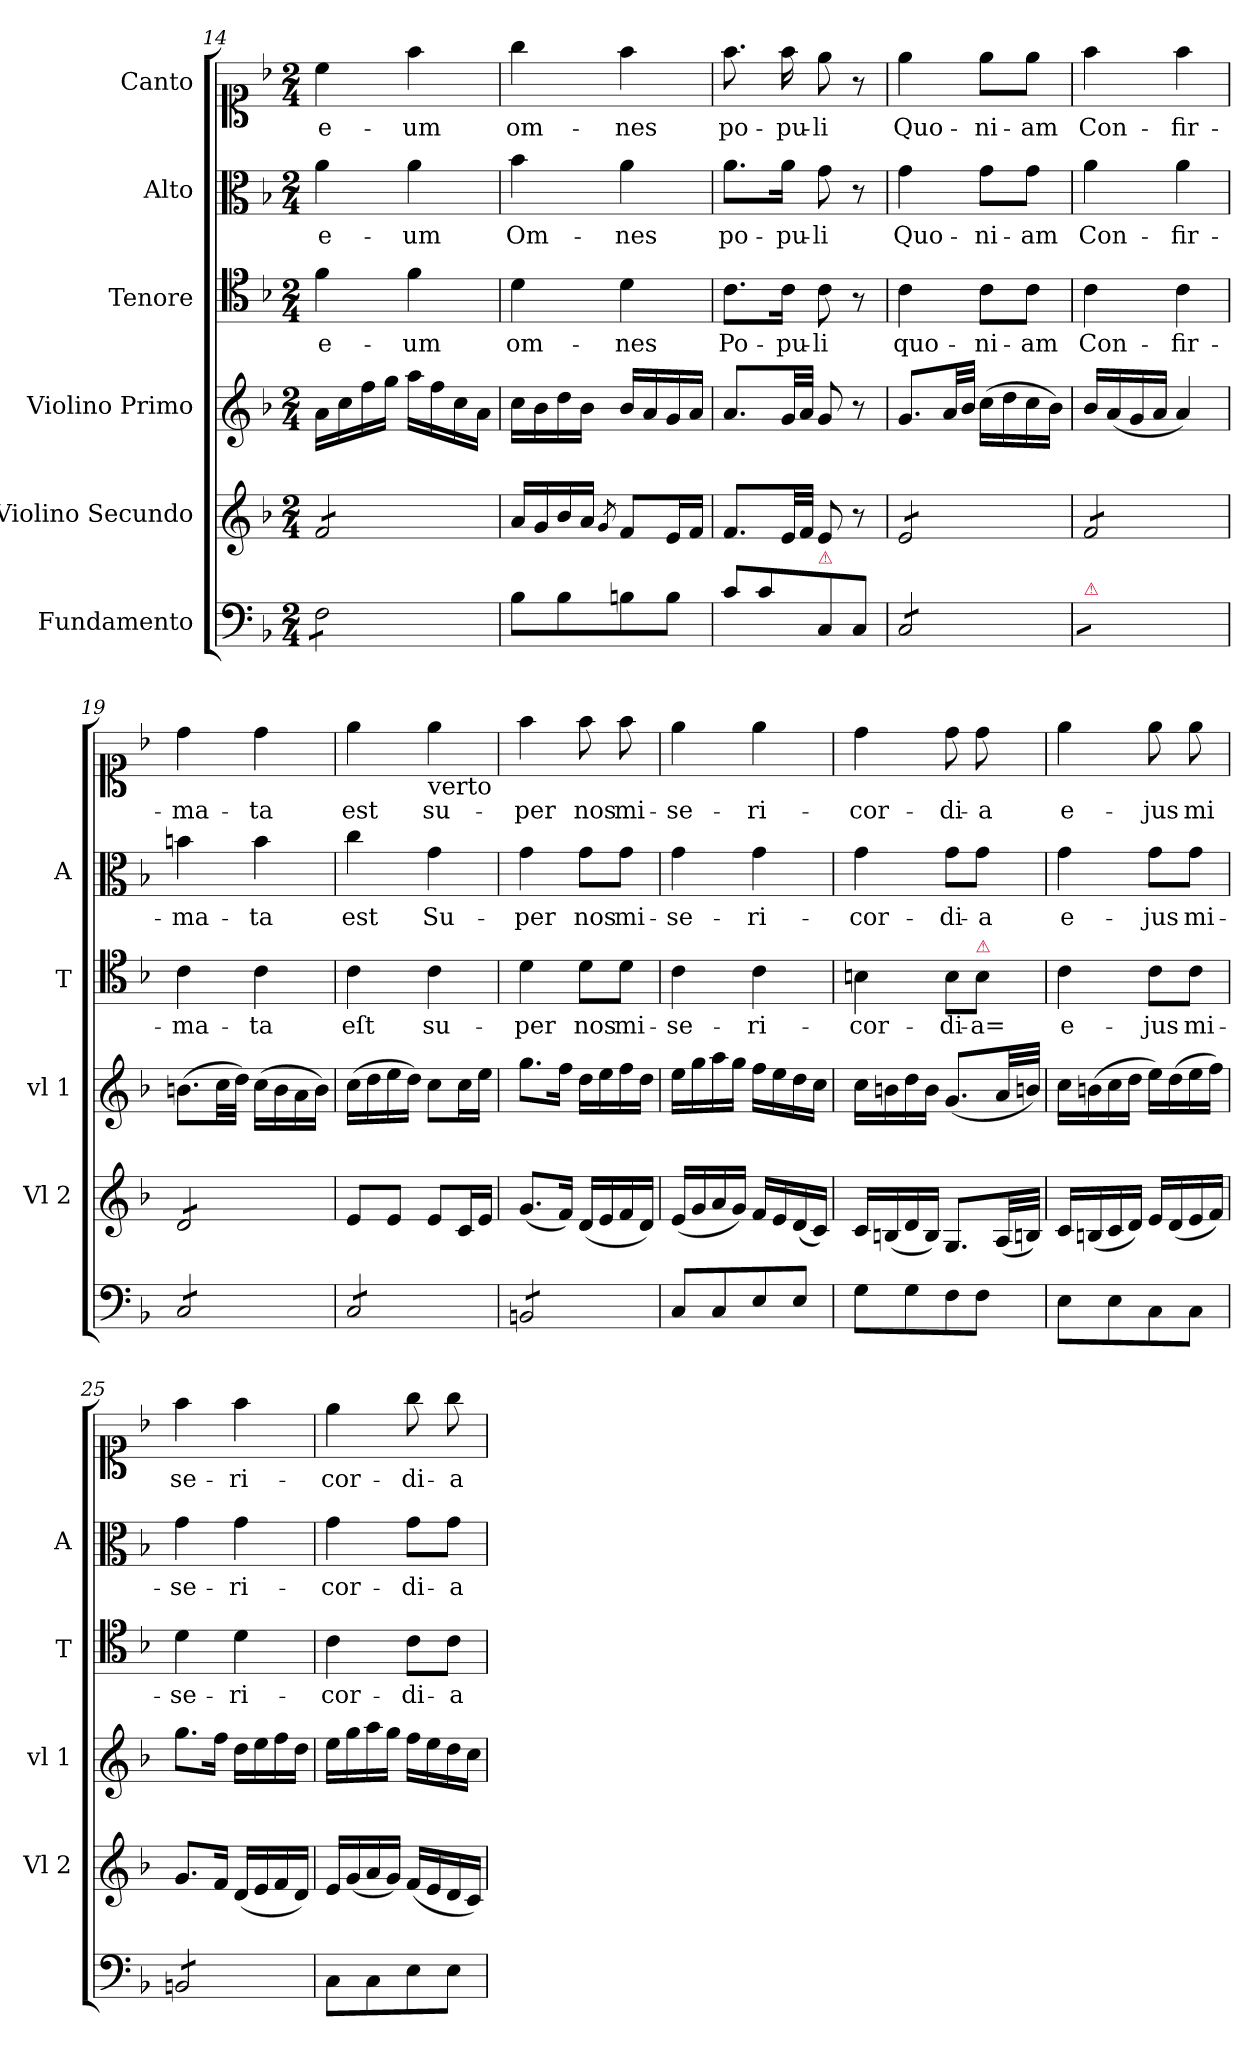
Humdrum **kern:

**kern	**kern	**kern	**kern	**text	**kern	**text	**kern	**text
*part6	*part5	*part4	*part3	*part3	*part2	*part2	*part1	*part1
*staff6	*staff5	*staff4	*staff3	*staff3	*staff2	*staff2	*staff1	*staff1
*I"Fundamento	*I"Violino Secundo	*I"Violino Primo	*I"Tenore	*	*I"Alto	*	*I"Canto	*
*	*I'Vl 2	*I'vl 1	*I'T	*	*I'A	*	*	*
*clefF4	*clefG2	*clefG2	*clefC4	*	*clefC3	*	*clefC1	*
*k[b-]	*k[b-]	*k[b-]	*k[b-]	*	*k[b-]	*	*k[b-]	*
*F:	*F:	*F:	*F:	*	*F:	*	*F:	*
*M2/4	*M2/4	*M2/4	*M2/4	*	*M2/4	*	*M2/4	*
=14	=14	=14	=14	=14	=14	=14	=14	=14
*tremolo	*	*	*	*	*	*	*	*
*	*tremolo	*	*	*	*	*	*	*
8F\L	8f/L	16a\LL	4f\	e-	4a\	e-	4cc\	e-
.	.	16cc\	.	.	.	.	.	.
8F\	8f/	16ff\	.	.	.	.	.	.
.	.	16gg\JJ	.	.	.	.	.	.
8F\	8f/	16aa\LL	4f\	-um	4a\	-um	4ff\	-um
.	.	16ff\	.	.	.	.	.	.
8F\J	8f/J	16cc\	.	.	.	.	.	.
*	*Xtremolo	*	*	*	*	*	*	*
*Xtremolo	*	*	*	*	*	*	*	*
.	.	16a\JJ	.	.	.	.	.	.
=15	=15	=15	=15	=15	=15	=15	=15	=15
8B-\L	16a/LL	16cc\LL	4d\	om-	4b-\	Om-	4gg\	om-
.	16g/	16b-\	.	.	.	.	.	.
8B-\	16b-/	16dd\	.	.	.	.	.	.
.	16a/JJ	16b-\JJ	.	.	.	.	.	.
.	8qg/	.	.	.	.	.	.	.
8Bn\	8f/L	16b-/LL	4d\	-nes	4a\	-nes	4ff\	-nes
.	.	16a/	.	.	.	.	.	.
8B\J	16e/L	16g/	.	.	.	.	.	.
.	16f/JJ	16a/JJ	.	.	.	.	.	.
=16	=16	=16	=16	=16	=16	=16	=16	=16
8c\L	8.f/L	8.a/L	8.c\L	Po-	8.a\L	po-	8.ff\	po-
8c\	.	.	.	.	.	.	.	.
.	32e/LL	32g/LL	16c\Jk	-pu-	16a\Jk	-pu-	16ff\	-pu-
.	32f/JJJ	32a/JJJ	.	.	.	.	.	.
!LO:TX:a:color=crimson:t=⚠	!	!	!	!	!	!	!	!
8C/	8e/	8g/	8c\	-li	8g\	-li	8ee\	-li
8C/J	8r	8r	8r	.	8r	.	8r	.
=17	=17	=17	=17	=17	=17	=17	=17	=17
!LO:TX:a:t=bis	!	!	!	!	!	!	!	!
*tremolo	*	*	*	*	*	*	*	*
*	*tremolo	*	*	*	*	*	*	*
8C/L	8e/L	8.g/L	4c\	quo-	4g\	Quo-	4ee\	Quo-
8C/	8e/	.	.	.	.	.	.	.
.	.	32a/LL	.	.	.	.	.	.
.	.	32b-/JJJ	.	.	.	.	.	.
8C/	8e/	(16cc\LL	8c\L	-ni-	8g\L	-ni-	8ee\L	-ni-
.	.	16dd\	.	.	.	.	.	.
8C/J	8e/J	16cc\	8c\J	-am	8g\J	-am	8ee\J	-am
.	.	16b-\JJ)	.	.	.	.	.	.
=18	=18	=18	=18	=18	=18	=18	=18	=18
!LO:TX:a:color=crimson:t=⚠	!	!	!	!	!	!	!	!
8C/yyL	8f/L	16b-/LL	4c\	Con-	4a\	Con-	4ff\	Con-
.	.	(16a/	.	.	.	.	.	.
8C/yy	8f/	16g/	.	.	.	.	.	.
.	.	16a/JJ	.	.	.	.	.	.
8C/yy	8f/	4a/)	4c\	-fir-	4a\	-fir-	4ff\	-fir-
8C/yyJ	8f/J	.	.	.	.	.	.	.
=19	=19	=19	=19	=19	=19	=19	=19	=19
8C/L	8d/L	(8.bn\L	4c\	-ma-	4bn\	-ma-	4dd\	-ma-
8C/	8d/	.	.	.	.	.	.	.
.	.	32cc\LL	.	.	.	.	.	.
.	.	32dd\JJJ)	.	.	.	.	.	.
8C/	8d/	(16cc\LL	4c\	-ta	4b\	-ta	4dd\	-ta
.	.	16b\	.	.	.	.	.	.
8C/J	8d/J	16a\	.	.	.	.	.	.
*	*Xtremolo	*	*	*	*	*	*	*
.	.	16b\JJ)	.	.	.	.	.	.
=20	=20	=20	=20	=20	=20	=20	=20	=20
8C/L	8e/L	(16cc\LL	4c\	eſt	4cc\	est	4ee\	est
.	.	16dd\	.	.	.	.	.	.
8C/	8e/J	16ee\	.	.	.	.	.	.
.	.	16dd\JJ)	.	.	.	.	.	.
!	!	!	!	!	!	!	!LO:TX:b:t=verto	!
8C/	8e/L	8cc\L	4c\	su-	4g\	Su-	4ee\	su-
8C/J	16c/L	16cc\L	.	.	.	.	.	.
.	16e/JJ	16ee\JJ	.	.	.	.	.	.
=21	=21	=21	=21	=21	=21	=21	=21	=21
8BBn/L	(8.g/L	8.gg\L	4d\	-per	4g\	-per	4ff\	-per
8BBn/	.	.	.	.	.	.	.	.
.	16f/Jk)	16ff\Jk	.	.	.	.	.	.
8BBn/	(16d/LL	16dd\LL	8d\L	nos	8g\L	nos	8ff\	nos
.	16e/	16ee\	.	.	.	.	.	.
8BBn/J	16f/	16ff\	8d\J	mi-	8g\J	mi-	8ff\	mi-
*Xtremolo	*	*	*	*	*	*	*	*
.	16d/JJ)	16dd\JJ	.	.	.	.	.	.
=22	=22	=22	=22	=22	=22	=22	=22	=22
8C/L	(16e/LL	16ee\LL	4c\	-se-	4g\	-se-	4ee\	-se-
.	16g/	16gg\	.	.	.	.	.	.
8C/	16a/	16aa\	.	.	.	.	.	.
.	16g/JJ)	16gg\JJ	.	.	.	.	.	.
8E/	16f/LL	16ff\LL	4c\	-ri-	4g\	-ri-	4ee\	-ri-
.	16e/	16ee\	.	.	.	.	.	.
8E/J	(16d/	16dd\	.	.	.	.	.	.
.	16c/JJ)	16cc\JJ	.	.	.	.	.	.
=23	=23	=23	=23	=23	=23	=23	=23	=23
8G\L	16c/LL	16cc\LL	4Bn\	-cor-	4g\	-cor-	4dd\	-cor-
.	(16Bn/	16bn\	.	.	.	.	.	.
8G\	16d/	16dd\	.	.	.	.	.	.
.	16B/JJ)	16b\JJ	.	.	.	.	.	.
8F\	8.G/L	(8.g/L	8B\L	-di-	8g\L	-di-	8dd\	-di-
!	!	!	!LO:TX:a:color=crimson:t=⚠	!	!	!	!	!
8F\J	.	.	8B\J	-a=	8g\J	-a	8dd\	-a
.	(32A/LL	32a/LL	.	.	.	.	.	.
.	32Bn/JJJ)	32bn/JJJ)	.	.	.	.	.	.
=24	=24	=24	=24	=24	=24	=24	=24	=24
8E\L	16c/LL	16cc\LL	4c\	e-	4g\	e-	4ee\	e-
.	(16Bn/	(16bn\	.	.	.	.	.	.
8E\	16c/	16cc\	.	.	.	.	.	.
.	16d/JJ)	16dd\JJ	.	.	.	.	.	.
8C\	16e/LL	16ee\LL)	8c\L	-jus	8g\L	-jus	8ee\	-jus
.	(16d/	(16dd\	.	.	.	.	.	.
8C\J	16e/	16ee\	8c\J	mi-	8g\J	mi-	8ee\	mi
.	16f/JJ)	16ff\JJ)	.	.	.	.	.	.
=25	=25	=25	=25	=25	=25	=25	=25	=25
*tremolo	*	*	*	*	*	*	*	*
8BBn/L	8.g/L	8.gg\L	4d\	-se-	4g\	-se-	4ff\	se-
8BBn/	.	.	.	.	.	.	.	.
.	16f/Jk	16ff\Jk	.	.	.	.	.	.
8BBn/	(16d/LL	16dd\LL	4d\	-ri-	4g\	-ri-	4ff\	-ri-
.	16e/	16ee\	.	.	.	.	.	.
8BBn/J	16f/	16ff\	.	.	.	.	.	.
*Xtremolo	*	*	*	*	*	*	*	*
.	16d/JJ)	16dd\JJ	.	.	.	.	.	.
=26	=26	=26	=26	=26	=26	=26	=26	=26
8C\L	16e/LL	16ee\LL	4c\	-cor-	4g\	-cor-	4ee\	-cor-
.	(16g/	16gg\	.	.	.	.	.	.
8C\	16a/	16aa\	.	.	.	.	.	.
.	16g/JJ)	16gg\JJ	.	.	.	.	.	.
8E\	(16f/LL	16ff\LL	8c\L	-di-	8g\L	-di-	8gg\	-di-
.	16e/	16ee\	.	.	.	.	.	.
8E\J	16d/	16dd\	8c\J	-a	8g\J	-a	8gg\	-a
.	16c/JJ)	16cc\JJ	.	.	.	.	.	.
=	=	=	=	=	=	=	=	=
*-	*-	*-	*-	*-	*-	*-	*-	*-
